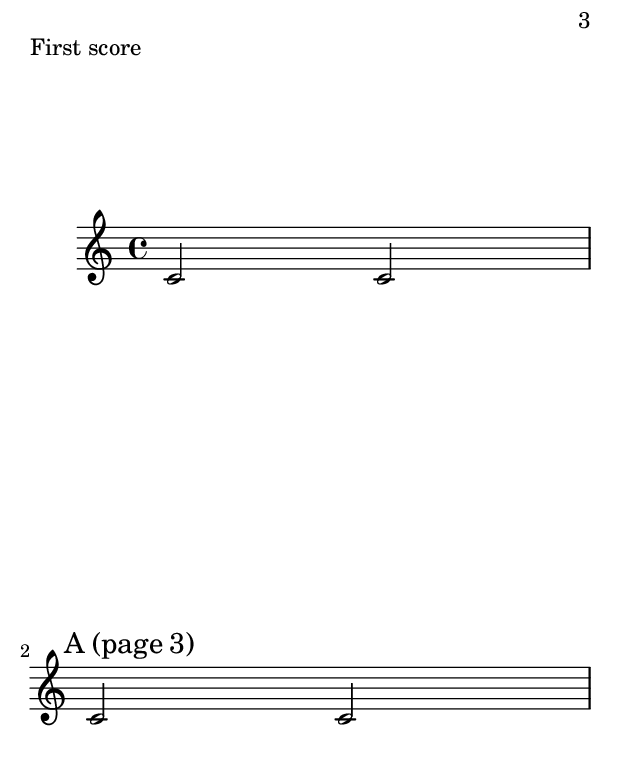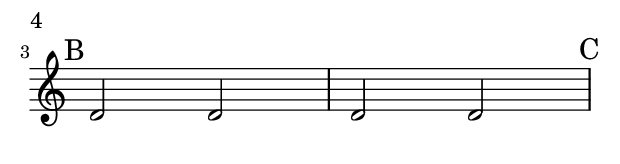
%% DO NOT EDIT this file manually; it is automatically
%% generated from LSR http://lsr.dsi.unimi.it
%% Make any changes in LSR itself, or in Documentation/snippets/new/ ,
%% and then run scripts/auxiliar/makelsr.py
%%
%% This file is in the public domain.
\version "2.17.15"

\header {
  lsrtags = "spacing"

  texidoc = "
Page labels may be placed inside music or at top-level, and referred to
in markups.

"
  doctitle = "Page label"
} % begin verbatim


#(set-default-paper-size "a6")

#(define-markup-command (toc-line layout props label text)
  (symbol? markup?)
  (interpret-markup layout props
   (markup #:fill-line (text #:page-ref label "8" "?"))))

\book {
  \markup \huge \fill-line { \null Title Page \null }

  \pageBreak

  \label #'toc
  \markup \column {
    \large \fill-line { \null Table of contents \null }
    \toc-line #'toc "Table of contents"
    \toc-line #'firstScore "First Score"
    \toc-line #'markA "Mark A"
    \toc-line #'markB "Mark B"
    \toc-line #'markC "Mark C"
    \toc-line #'unknown "Unknown label"
  }

  \pageBreak

  \label #'firstScore
  \score {
    \new Staff \relative c' {
      c2 c
      \mark \markup {
        A (page \concat { \page-ref #'markA "0" "?" ) }
      } \label #'markA
      c2 c
      \pageBreak
      \mark "B" \label #'markB
      d2 d
      d2 d
      \once \override Score.RehearsalMark.break-visibility =
        #begin-of-line-invisible
      \mark "C" \label #'markC
    }
    \header { piece = "First score" }
  }
}
